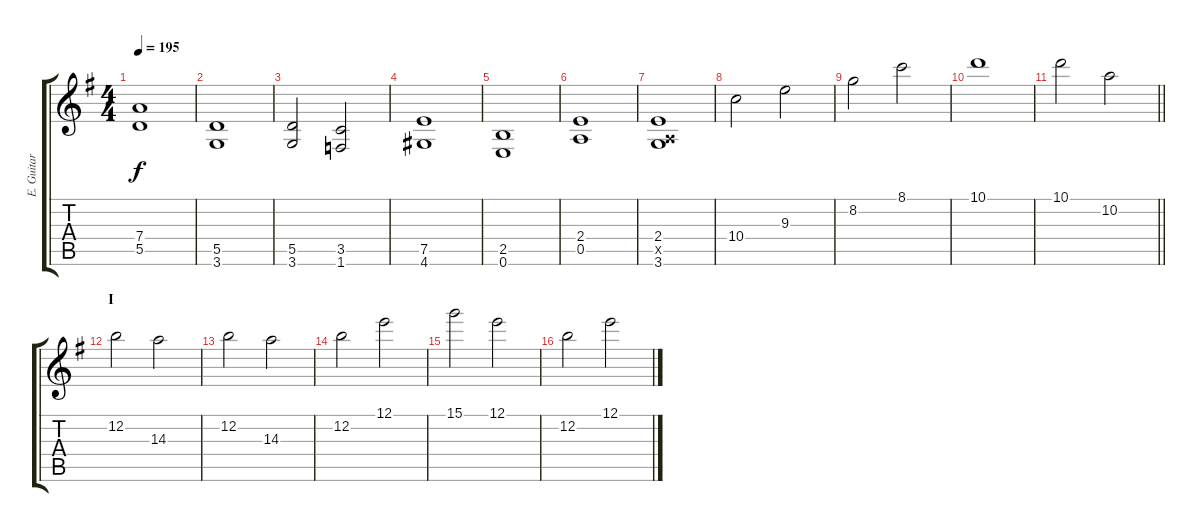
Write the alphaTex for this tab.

\track ("E. Guitar II" "E. Guitar ") {instrument overdrivenguitar}
\staff {score tabs}
\tuning (E4 B3 G3 D3 A2 E2) {hide}
\ts (4 4)
\tempo 195
\clef g2
\ks g
(7.4 5.5).1{dy f} |
(5.5 3.6).1 |
(5.5 3.6).2 (3.5 1.6).2 |
(7.5 4.6).1 |
(2.5 0.6).1 |
(2.4 0.5).1 |
(2.4 0.5{x} 3.6).1 |
10.4.2 9.3.2 |
8.2.2 8.1.2 |
10.1.1 |
\barLineRight lightlight
10.1.2 10.2.2 |
\section ("" "I")
12.2.2 14.3.2 |
12.2.2 14.3.2 |
12.2.2 12.1.2 |
15.1.2 12.1.2 |
12.2.2 12.1.2
